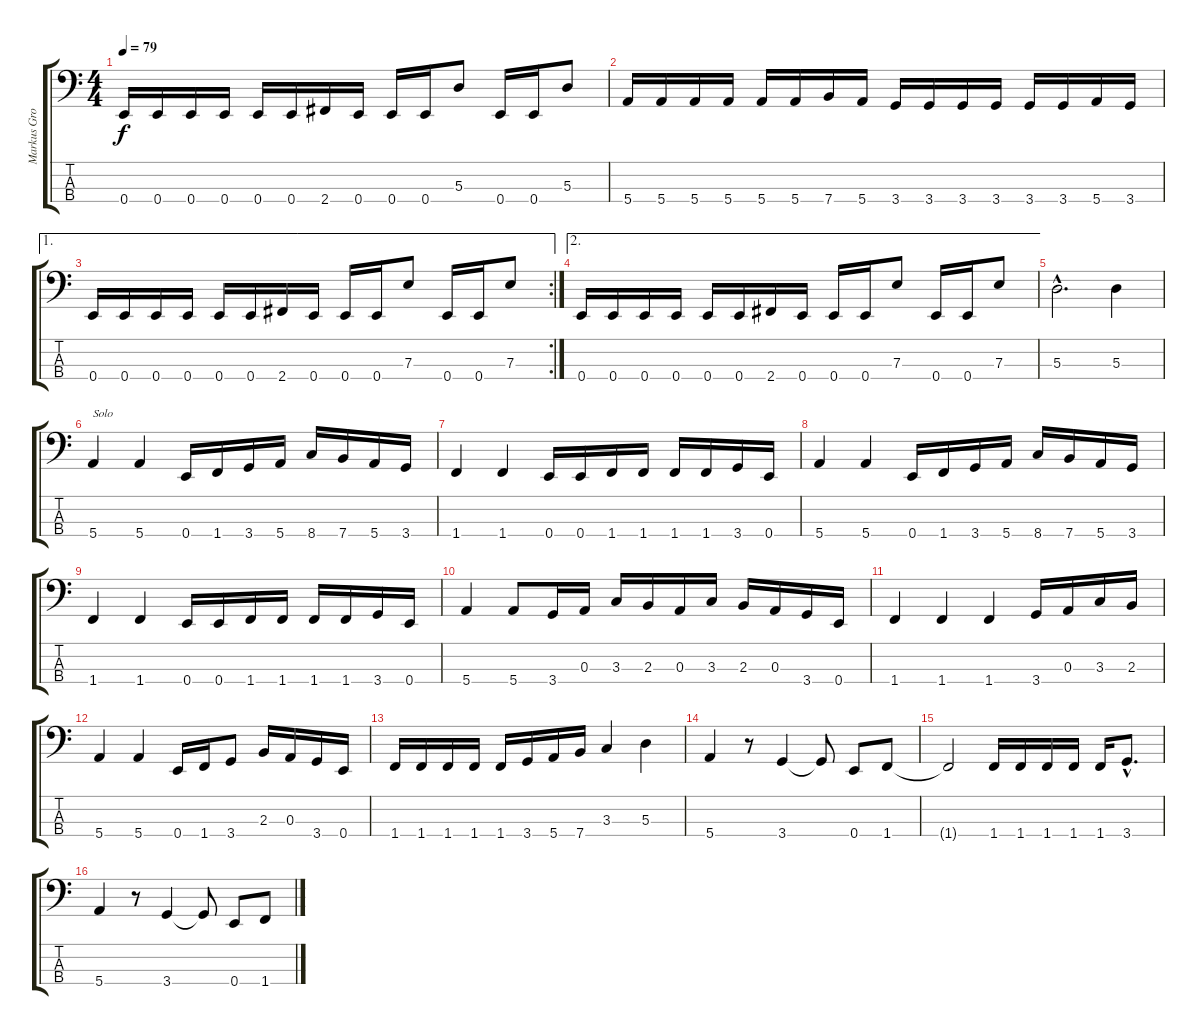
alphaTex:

\track ("Markus Grosskopf" "Markus Gro") {instrument electricbassfinger}
\staff {score tabs}
\tuning (G2 D2 A1 E1) {hide}
\ts (4 4)
\tempo 79
\clef f4
\ks c
0.4.16{dy f} 0.4.16 0.4.16 0.4.16 0.4.16 0.4.16 2.4.16 0.4.16 0.4.16 0.4.16 5.3.8 0.4.16 0.4.16 5.3.8 |
5.4.16 5.4.16 5.4.16 5.4.16 5.4.16 5.4.16 7.4.16 5.4.16 3.4.16 3.4.16 3.4.16 3.4.16 3.4.16 3.4.16 5.4.16 3.4.16 |
\ae 1
\rc 2
0.4.16 0.4.16 0.4.16 0.4.16 0.4.16 0.4.16 2.4.16 0.4.16 0.4.16 0.4.16 7.3.8 0.4.16 0.4.16 7.3.8 |
\ae 2
0.4.16 0.4.16 0.4.16 0.4.16 0.4.16 0.4.16 2.4.16 0.4.16 0.4.16 0.4.16 7.3.8 0.4.16 0.4.16 7.3.8 |
5.3{hac}.2{d} 5.3.4 |
5.4.4{txt "Solo"} 5.4.4 0.4.16 1.4.16 3.4.16 5.4.16 8.4.16 7.4.16 5.4.16 3.4.16 |
1.4.4 1.4.4 0.4.16 0.4.16 1.4.16 1.4.16 1.4.16 1.4.16 3.4.16 0.4.16 |
5.4.4 5.4.4 0.4.16 1.4.16 3.4.16 5.4.16 8.4.16 7.4.16 5.4.16 3.4.16 |
1.4.4 1.4.4 0.4.16 0.4.16 1.4.16 1.4.16 1.4.16 1.4.16 3.4.16 0.4.16 |
5.4.4 5.4.8 3.4.16 0.3.16 3.3.16 2.3.16 0.3.16 3.3.16 2.3.16 0.3.16 3.4.16 0.4.16 |
1.4.4 1.4.4 1.4.4 3.4.16 0.3.16 3.3.16 2.3.16 |
5.4.4 5.4.4 0.4.16 1.4.16 3.4.8 2.3.16 0.3.16 3.4.16 0.4.16 |
1.4.16 1.4.16 1.4.16 1.4.16 1.4.16 3.4.16 5.4.16 7.4.16 3.3.4 5.3.4 |
5.4.4 r.8 3.4.4 3.4{t}.8 0.4.8 1.4.8 |
1.4{t}.2 1.4.16 1.4.16 1.4.16 1.4.16 1.4.16 3.4{hac}.8{d} |
5.4.4 r.8 3.4.4 3.4{t}.8 0.4.8 1.4.8
